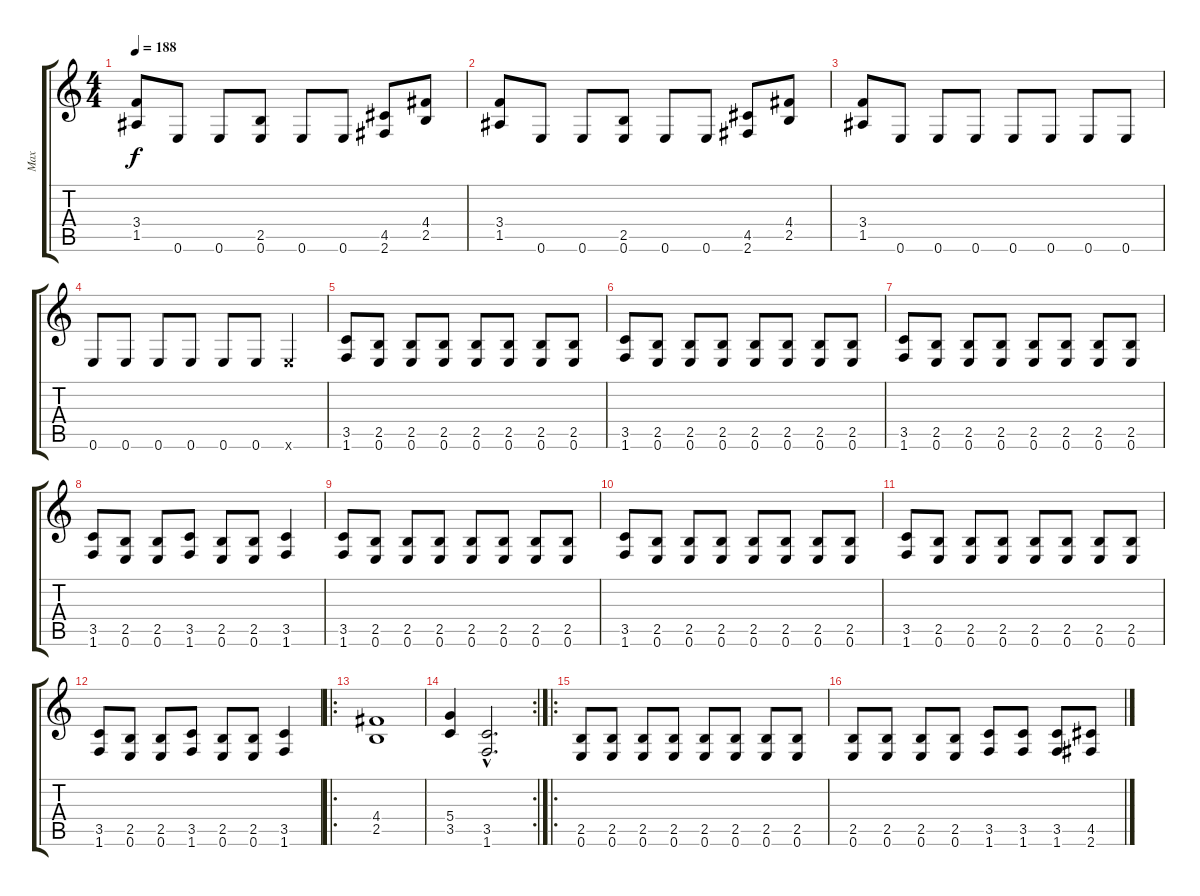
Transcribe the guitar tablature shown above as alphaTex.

\track ("Max" "Max") {instrument distortionguitar}
\staff {score tabs}
\tuning (E4 B3 G3 D3 A2 E2) {hide}
\ts (4 4)
\tempo 188
\clef g2
\ks c
(3.4 1.5).8{dy f} 0.6.8 0.6.8 (2.5 0.6).8 0.6.8 0.6.8 (4.5 2.6).8 (4.4 2.5).8 |
(3.4 1.5).8 0.6.8 0.6.8 (2.5 0.6).8 0.6.8 0.6.8 (4.5 2.6).8 (4.4 2.5).8 |
(3.4 1.5).8 0.6.8 0.6.8 0.6.8 0.6.8 0.6.8 0.6.8 0.6.8 |
0.6.8 0.6.8 0.6.8 0.6.8 0.6.8 0.6.8 0.6{x}.4 |
(3.5 1.6).8 (2.5 0.6).8 (2.5 0.6).8 (2.5 0.6).8 (2.5 0.6).8 (2.5 0.6).8 (2.5 0.6).8 (2.5 0.6).8 |
(3.5 1.6).8 (2.5 0.6).8 (2.5 0.6).8 (2.5 0.6).8 (2.5 0.6).8 (2.5 0.6).8 (2.5 0.6).8 (2.5 0.6).8 |
(3.5 1.6).8 (2.5 0.6).8 (2.5 0.6).8 (2.5 0.6).8 (2.5 0.6).8 (2.5 0.6).8 (2.5 0.6).8 (2.5 0.6).8 |
(3.5 1.6).8 (2.5 0.6).8 (2.5 0.6).8 (3.5 1.6).8 (2.5 0.6).8 (2.5 0.6).8 (3.5 1.6).4 |
(3.5 1.6).8 (2.5 0.6).8 (2.5 0.6).8 (2.5 0.6).8 (2.5 0.6).8 (2.5 0.6).8 (2.5 0.6).8 (2.5 0.6).8 |
(3.5 1.6).8 (2.5 0.6).8 (2.5 0.6).8 (2.5 0.6).8 (2.5 0.6).8 (2.5 0.6).8 (2.5 0.6).8 (2.5 0.6).8 |
(3.5 1.6).8 (2.5 0.6).8 (2.5 0.6).8 (2.5 0.6).8 (2.5 0.6).8 (2.5 0.6).8 (2.5 0.6).8 (2.5 0.6).8 |
(3.5 1.6).8 (2.5 0.6).8 (2.5 0.6).8 (3.5 1.6).8 (2.5 0.6).8 (2.5 0.6).8 (3.5 1.6).4 |
\ro
(4.4 2.5).1 |
\rc 2
(5.4 3.5).4 (3.5{hac} 1.6{hac}).2{d} |
\ro
(2.5 0.6).8 (2.5 0.6).8 (2.5 0.6).8 (2.5 0.6).8 (2.5 0.6).8 (2.5 0.6).8 (2.5 0.6).8 (2.5 0.6).8 |
(2.5 0.6).8 (2.5 0.6).8 (2.5 0.6).8 (2.5 0.6).8 (3.5 1.6).8 (3.5 1.6).8 (3.5 1.6).8 (4.5 2.6).8
